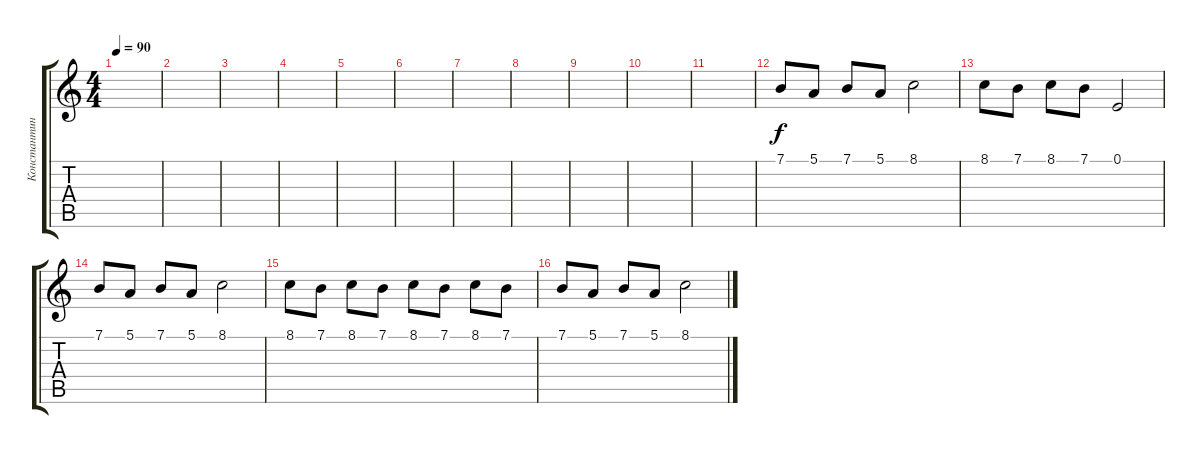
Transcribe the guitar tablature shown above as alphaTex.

\track ("Константин Бекрев" "Константин") {instrument acousticgrandpiano}
\staff {score tabs}
\tuning (E4 B3 G3 D3 A2 E2) {hide}
\ts (4 4)
\tempo 90
\clef g2
\ks c
|
|
|
|
|
|
|
|
|
|
|
7.1.8 5.1.8 7.1.8 5.1.8 8.1.2 |
8.1.8 7.1.8 8.1.8 7.1.8 0.1.2 |
7.1.8 5.1.8 7.1.8 5.1.8 8.1.2 |
8.1.8 7.1.8 8.1.8 7.1.8 8.1.8 7.1.8 8.1.8 7.1.8 |
7.1.8 5.1.8 7.1.8 5.1.8 8.1.2
